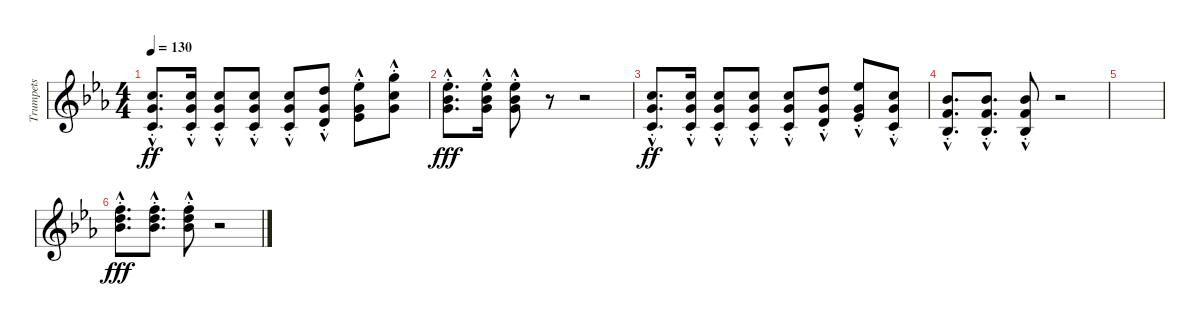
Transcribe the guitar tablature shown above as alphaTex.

\track ("Trumpets" "Trumpets") {instrument trumpet}
\staff {score}
\tuning (E4 B3 G3 D3 A2 E2) {hide}
\ts (4 4)
\tempo 130
\clef g2
\ks cminor
(8.1{hac st} 8.2{hac st} 10.4{hac st}).8{d dy ff instrument trumpet} (8.1{hac st} 8.2{hac st} 10.4{hac st}).16 (8.1{hac st} 8.2{hac st} 10.4{hac st}).8 (8.1{hac st} 8.2{hac st} 10.4{hac st}).8 (8.1{hac st} 8.2{hac st} 10.4{hac st}).8 (10.1{hac st} 8.2{hac st} 7.3{hac st}).8 (11.1{hac st} 8.2{hac st} 8.3{hac st}).8 (15.1{hac st} 13.2{hac st} 12.3{hac st}).8 |
(11.1{hac st} 11.2{hac st} 12.3{hac st}).8{d dy fff} (11.1{hac st} 11.2{hac st} 12.3{hac st}).16 (11.1{hac st} 11.2{hac st} 12.3{hac st}).8 r.8 r.2 |
(8.1{hac st} 8.2{hac st} 10.4{hac st}).8{d dy ff} (8.1{hac st} 8.2{hac st} 10.4{hac st}).16 (8.1{hac st} 8.2{hac st} 10.4{hac st}).8 (8.1{hac st} 8.2{hac st} 10.4{hac st}).8 (8.1{hac st} 8.2{hac st} 10.4{hac st}).8 (10.1{hac st} 8.2{hac st} 7.3{hac st}).8 (11.1{hac st} 8.2{hac st} 8.3{hac st}).8 (8.1{hac st} 8.2{hac st} 10.4{hac st}).8 |
(6.1{hac st} 6.2{hac st} 3.3{hac st}).8{d} (6.1{hac st} 6.2{hac st} 3.3{hac st}).8{d} (6.1{hac st} 6.2{hac st} 3.3{hac st}).8 r.2 |
|
(10.1{hac st} 11.2{hac st} 22.3{hac st}).8{d dy fff} (10.1{hac st} 11.2{hac st} 27.4{hac st}).8{d} (10.1{hac st} 11.2{hac st} 27.4{hac st}).8 r.2
